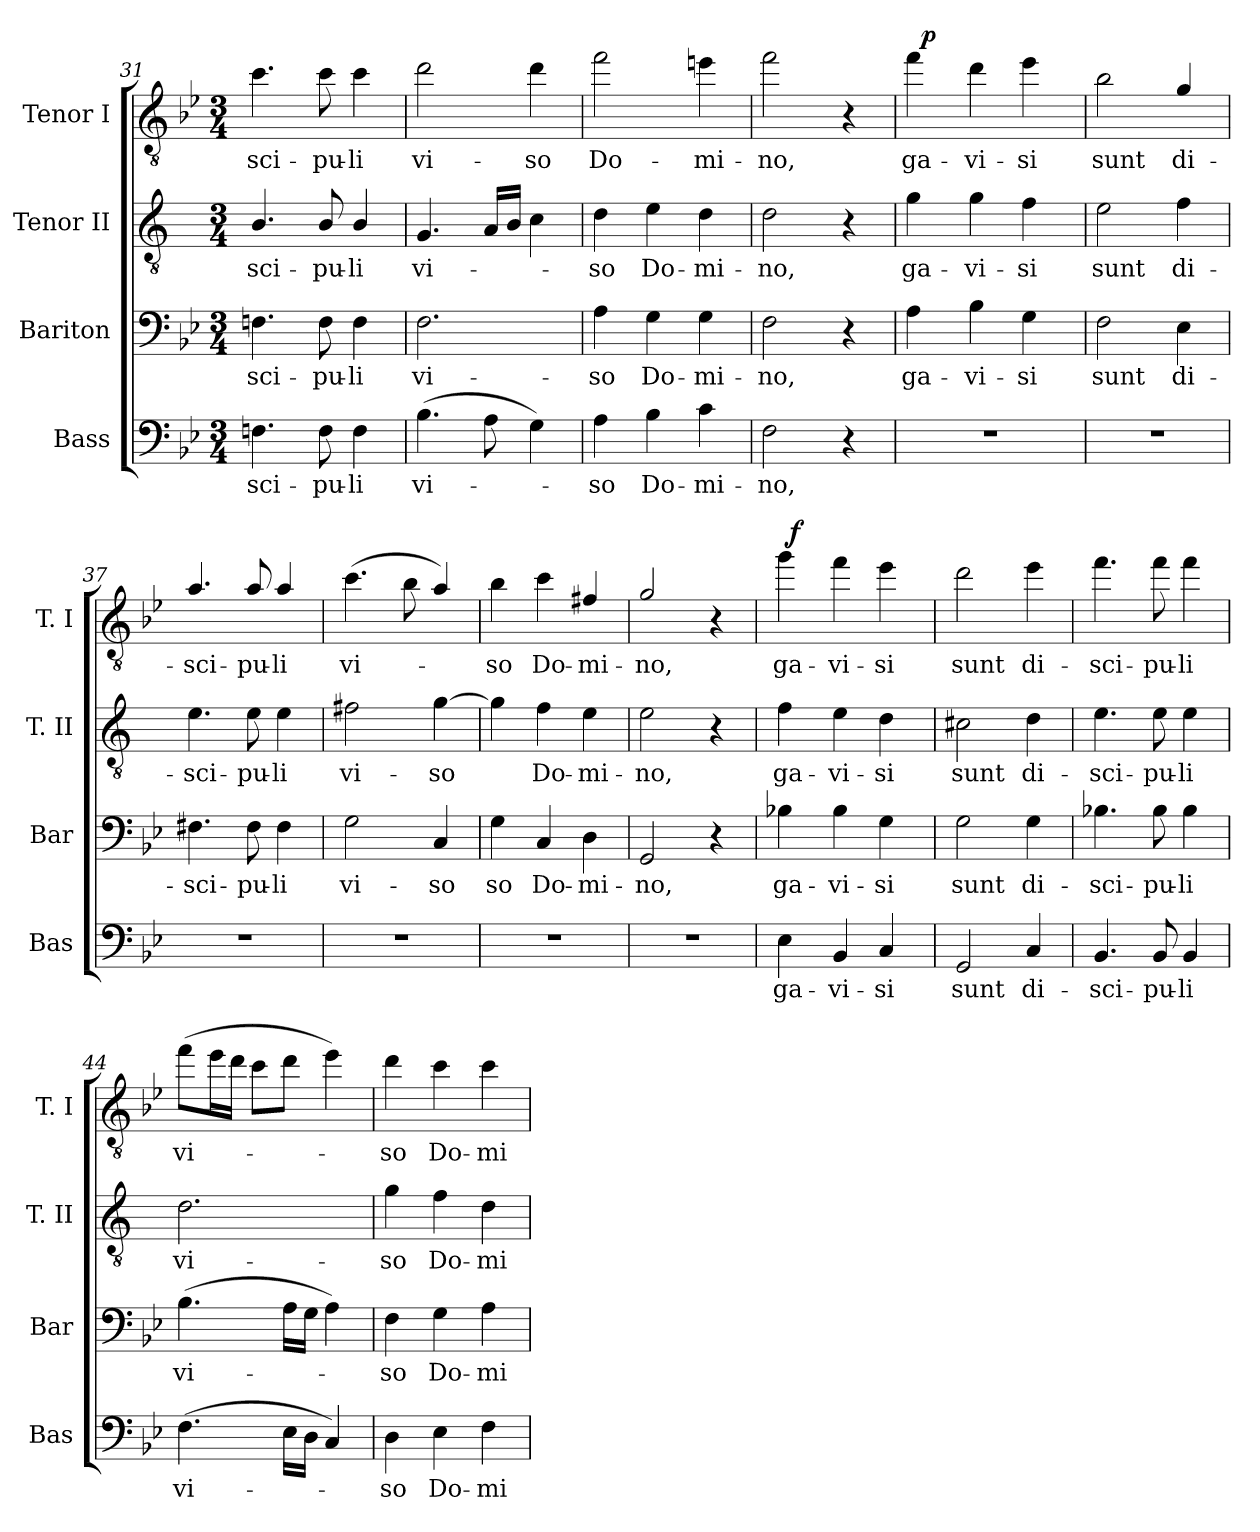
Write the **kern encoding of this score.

**kern	**text	**kern	**text	**kern	**text	**kern	**text	**dynam
*part4	*part4	*part3	*part3	*part2	*part2	*part1	*part1	*part1
*staff4	*staff4	*staff3	*staff3	*staff2	*staff2	*staff1	*staff1	*staff1
*I"Bass	*	*I"Bariton	*	*I"Tenor II	*	*I"Tenor I	*	*
*I'Bas	*	*I'Bar	*	*I'T. II	*	*I'T. I	*	*
*clefF4	*	*clefF4	*	*clefGv2	*	*clefGv2	*	*
*	*	*	*	*ITrd1c2	*	*ITrd8c14	*	*
*k[b-e-]	*	*k[b-e-]	*	*k[b-e-]	*	*k[b-e-]	*	*
*B-:	*	*B-:	*	*B-:	*	*B-:	*	*
*M3/4	*	*M3/4	*	*M3/4	*	*M3/4	*	*
=31	=31	=31	=31	=31	=31	=31	=31	=31
!	!LO:LY:b	!	!LO:LY:b	!	!LO:LY:b	!	!LO:LY:b	!
4.Fn\	sci-	4.Fn\	-sci-	4.A/	-sci-	4.c\	-sci-	.
!	!LO:LY:b	!	!LO:LY:b	!	!LO:LY:b	!	!LO:LY:b	!
8F\	-pu-	8F\	-pu-	8A/	-pu-	8c\	-pu-	.
!	!LO:LY:b	!	!LO:LY:b	!	!LO:LY:b	!	!LO:LY:b	!
4F\	-li	4F\	-li	4A/	-li	4c\	-li	.
=32	=32	=32	=32	=32	=32	=32	=32	=32
!	!LO:LY:b	!	!LO:LY:b	!	!LO:LY:b	!	!LO:LY:b	!
(>4.B-\	vi-	2.F\	vi-	4.F/	vi-	2d\	vi-	.
8A\	.	.	.	16G/LL	.	.	.	.
.	.	.	.	16A/JJ	.	.	.	.
!	!	!	!	!	!	!	!LO:LY:b	!
4G\)	.	.	.	4B-\	.	4d\	-so	.
!!LO:LB:g=z
=33	=33	=33	=33	=33	=33	=33	=33	=33
!	!LO:LY:b	!	!LO:LY:b	!	!LO:LY:b	!	!LO:LY:b	!
4A\	-so	4A\	-so	4c\	-so	2f\	Do-	.
!	!LO:LY:b	!	!LO:LY:b	!	!LO:LY:b	!	!	!
4B-\	Do-	4G\	Do-	4d\	Do-	.	.	.
!	!LO:LY:b	!	!LO:LY:b	!	!LO:LY:b	!	!LO:LY:b	!
4c\	-mi-	4G\	-mi-	4c\	-mi-	4en\	-mi-	.
=34	=34	=34	=34	=34	=34	=34	=34	=34
!	!LO:LY:b	!	!LO:LY:b	!	!LO:LY:b	!	!LO:LY:b	!
2F\	-no,	2F\	-no,	2c\	-no,	2f\	-no,	.
4r	.	4r	.	4r	.	4r	.	.
=35	=35	=35	=35	=35	=35	=35	=35	=35
!LO:N:vis=1	!	!	!LO:LY:b	!	!LO:LY:b	!	!LO:LY:b	!
*	*	*	*	*	*	*^	*	*
2.r	.	4A\	ga-	4f\	ga-	4f\	32ryy	ga-	.
!	!	!	!	!	!	!	!	!	!LO:DY:a
.	.	.	.	.	.	.	2ryy	.	p
!	!	!	!LO:LY:b	!	!LO:LY:b	!	!	!LO:LY:b	!
.	.	4B-\	-vi-	4f\	-vi-	4d\	.	-vi-	.
!	!	!	!LO:LY:b	!	!LO:LY:b	!	!	!LO:LY:b	!
.	.	4G\	-si	4e-\	-si	4e-\	.	-si	.
.	.	.	.	.	.	.	8..ryy	.	.
=36	=36	=36	=36	=36	=36	=36	=36	=36	=36
!	!	!	!LO:LY:b	!	!LO:LY:b	!	!	!LO:LY:b	!
*	*	*	*	*	*	*v	*v	*	*
2.r	.	2F\	sunt	2d\	sunt	2B-\	sunt	.
!	!	!	!LO:LY:b	!	!LO:LY:b	!	!LO:LY:b	!
.	.	4E-\	di-	4e-\	di-	4G/	di-	.
!!LO:PB:g=z
=37	=37	=37	=37	=37	=37	=37	=37	=37
!	!	!	!LO:LY:b	!	!LO:LY:b	!	!LO:LY:b	!
2.r	.	4.F#X\	-sci-	4.d\	-sci-	4.A/	-sci-	.
!	!	!	!LO:LY:b	!	!LO:LY:b	!	!LO:LY:b	!
.	.	8F#\	-pu-	8d\	-pu-	8A/	-pu-	.
!	!	!	!LO:LY:b	!	!LO:LY:b	!	!LO:LY:b	!
.	.	4F#\	-li	4d\	-li	4A/	-li	.
=38	=38	=38	=38	=38	=38	=38	=38	=38
!	!	!	!LO:LY:b	!	!LO:LY:b	!	!LO:LY:b	!
2.r	.	2G\	vi-	2en\	vi-	(>4.c\	vi-	.
.	.	.	.	.	.	8B-\	.	.
!	!	!	!LO:LY:b	!	!LO:LY:b	!	!	!
.	.	4C/	-so	[4f\	-so	4A/)	.	.
=39	=39	=39	=39	=39	=39	=39	=39	=39
!	!	!	!LO:LY:b	!	!	!	!LO:LY:b	!
2.r	.	4G\	so	4f\]	.	4B-\	-so	.
!	!	!	!LO:LY:b	!	!LO:LY:b	!	!LO:LY:b	!
.	.	4C/	Do-	4e-\	Do-	4c\	Do-	.
!	!	!	!LO:LY:b	!	!LO:LY:b	!	!LO:LY:b	!
.	.	4D\	-mi-	4d\	-mi-	4F#X/	-mi-	.
=40	=40	=40	=40	=40	=40	=40	=40	=40
!	!	!	!LO:LY:b	!	!LO:LY:b	!	!LO:LY:b	!
2.r	.	2GG/	-no,	2d\	-no,	2G/	-no,	.
.	.	4r	.	4r	.	4r	.	.
!!LO:LB:g=z
=41	=41	=41	=41	=41	=41	=41	=41	=41
!	!LO:LY:b	!	!LO:LY:b	!	!LO:LY:b	!	!LO:LY:b	!
*	*	*	*	*	*	*^	*	*
4E-\	ga-	4B-X\	ga-	4e-\	ga-	4g\	32ryy	ga-	.
!	!	!	!	!	!	!	!	!	!LO:DY:a
.	.	.	.	.	.	.	2ryy	.	f
!	!LO:LY:b	!	!LO:LY:b	!	!LO:LY:b	!	!	!LO:LY:b	!
4BB-/	-vi-	4B-\	-vi-	4d\	-vi-	4f\	.	-vi-	.
!	!LO:LY:b	!	!LO:LY:b	!	!LO:LY:b	!	!	!LO:LY:b	!
4C/	-si	4G\	-si	4c\	-si	4e-\	.	-si	.
.	.	.	.	.	.	.	8..ryy	.	.
=42	=42	=42	=42	=42	=42	=42	=42	=42	=42
!	!LO:LY:b	!	!LO:LY:b	!	!LO:LY:b	!	!	!LO:LY:b	!
*	*	*	*	*	*	*v	*v	*	*
2GG/	sunt	2G\	sunt	2Bn\	sunt	2d\	sunt	.
!	!LO:LY:b	!	!LO:LY:b	!	!LO:LY:b	!	!LO:LY:b	!
4C/	di-	4G\	di-	4c\	di-	4e-\	di-	.
=43	=43	=43	=43	=43	=43	=43	=43	=43
!	!LO:LY:b	!	!LO:LY:b	!	!LO:LY:b	!	!LO:LY:b	!
4.BB-/	-sci-	4.B-X\	-sci-	4.d\	-sci-	4.f\	-sci-	.
!	!LO:LY:b	!	!LO:LY:b	!	!LO:LY:b	!	!LO:LY:b	!
8BB-/	-pu-	8B-\	-pu-	8d\	-pu-	8f\	-pu-	.
!	!LO:LY:b	!	!LO:LY:b	!	!LO:LY:b	!	!LO:LY:b	!
4BB-/	-li	4B-\	-li	4d\	-li	4f\	-li	.
=44	=44	=44	=44	=44	=44	=44	=44	=44
!	!LO:LY:b	!	!LO:LY:b	!	!LO:LY:b	!	!LO:LY:b	!
(>4.F\	vi-	(>4.B-\	vi-	2.c\	vi-	(>8f\L	vi-	.
.	.	.	.	.	.	16e-\L	.	.
.	.	.	.	.	.	16d\JJ	.	.
.	.	.	.	.	.	8c\L	.	.
16E-\LL	.	16A\LL	.	.	.	8d\J	.	.
16D\JJ	.	16G\JJ	.	.	.	.	.	.
4C/)	.	4A\)	.	.	.	4e-\)	.	.
!!LO:LB:g=z
=45	=45	=45	=45	=45	=45	=45	=45	=45
!	!LO:LY:b	!	!LO:LY:b	!	!LO:LY:b	!	!LO:LY:b	!
4D\	-so	4F\	-so	4f\	-so	4d\	-so	.
!	!LO:LY:b	!	!LO:LY:b	!	!LO:LY:b	!	!LO:LY:b	!
4E-\	Do-	4G\	Do-	4e-\	Do-	4c\	Do-	.
!	!LO:LY:b	!	!LO:LY:b	!	!LO:LY:b	!	!LO:LY:b	!
4F\	-mi-	4A\	-mi-	4c\	-mi-	4c\	-mi-	.
=	=	=	=	=	=	=	=	=
*-	*-	*-	*-	*-	*-	*-	*-	*-
